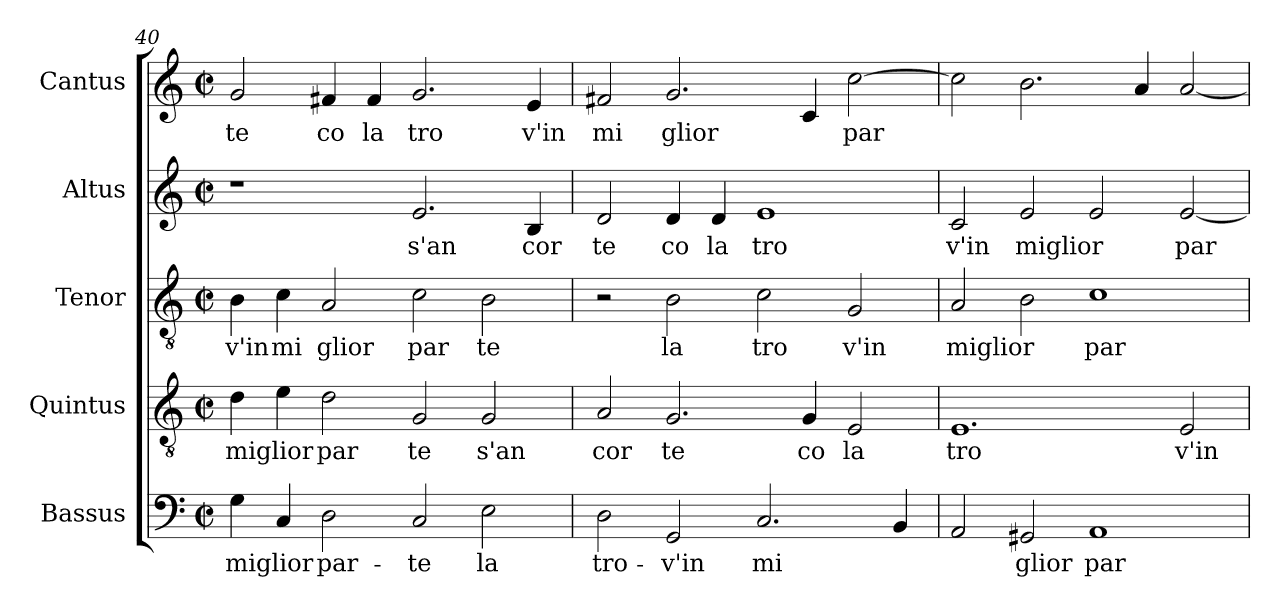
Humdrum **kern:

**kern	**text	**kern	**text	**kern	**text	**kern	**text	**kern	**text
*part5	*part5	*part4	*part4	*part3	*part3	*part2	*part2	*part1	*part1
*staff5	*staff5	*staff4	*staff4	*staff3	*staff3	*staff2	*staff2	*staff1	*staff1
*I"Bassus	*	*I"Quintus	*	*I"Tenor	*	*I"Altus	*	*I"Cantus	*
*clefF4	*	*clefGv2	*	*clefGv2	*	*clefG2	*	*clefG2	*
*k[]	*	*k[]	*	*k[]	*	*k[]	*	*k[]	*
*C:	*	*C:	*	*C:	*	*C:	*	*C:	*
*M2/2	*	*M2/2	*	*M2/2	*	*M2/2	*	*M2/2	*
*met(c|)	*	*met(c|)	*	*met(c|)	*	*met(c|)	*	*met(c|)	*
=40	=40	=40	=40	=40	=40	=40	=40	=40	=40
!	!LO:LY:b:cj	!	!LO:LY:b:cj	!	!LO:LY:b:cj	!	!	!	!LO:LY:b:cj
4G\	miglior	4d\	miglior	4B\	v'in	1r	.	2g/	te
!	!LO:LY:b:cj	!	!LO:LY:b:cj	!	!LO:LY:b:cj	!	!	!	!
4C/	.	4e\	.	4c\	mi	.	.	.	.
!	!LO:LY:b:cj	!	!LO:LY:b:cj	!	!LO:LY:b:cj	!	!	!	!LO:LY:b:cj
2D\	par-	2d\	par	2A/	glior	.	.	4f#X/	co
!	!	!	!	!	!	!	!	!	!LO:LY:b:cj
.	.	.	.	.	.	.	.	4f#/	la
!	!LO:LY:b:cj	!	!LO:LY:b:cj	!	!LO:LY:b:cj	!	!LO:LY:b:cj	!	!LO:LY:b:cj
2C/	-te	2G/	te	2c\	par	2.e/	s'an	2.g/	tro
!	!LO:LY:b:cj	!	!LO:LY:b:cj	!	!LO:LY:b:cj	!	!	!	!
2E\	la	2G/	s'an	2B\	te	.	.	.	.
!	!	!	!	!	!	!	!LO:LY:b:cj	!	!LO:LY:b:cj
.	.	.	.	.	.	4B/	cor	4e/	v'in
=41	=41	=41	=41	=41	=41	=41	=41	=41	=41
!	!LO:LY:b:cj	!	!LO:LY:b:cj	!	!	!	!LO:LY:b:cj	!	!LO:LY:b:cj
2D\	tro-	2A/	cor	2r	.	2d/	te	2f#X/	mi
!	!LO:LY:b:cj	!	!LO:LY:b:cj	!	!LO:LY:b:cj	!	!LO:LY:b:cj	!	!LO:LY:b:cj
2GG/	-v'in	2.G/	te	2B\	la	4d/	co	2.g/	glior
!	!	!	!	!	!	!	!LO:LY:b:cj	!	!
.	.	.	.	.	.	4d/	la	.	.
!	!LO:LY:b:cj	!	!	!	!LO:LY:b:cj	!	!LO:LY:b:cj	!	!
2.C/	mi-	.	.	2c\	tro	1e	tro	.	.
!	!	!	!LO:LY:b:cj	!	!	!	!	!	!LO:LY:b:cj
.	.	4G/	co	.	.	.	.	4c/	.
!	!	!	!LO:LY:b:cj	!	!LO:LY:b:cj	!	!	!	!LO:LY:b:cj
.	.	2E/	la	2G/	v'in	.	.	[>2cc\	par
!	!LO:LY:b:cj	!	!	!	!	!	!	!	!
4BB/	--	.	.	.	.	.	.	.	.
=42	=42	=42	=42	=42	=42	=42	=42	=42	=42
!	!LO:LY:b:cj	!	!LO:LY:b:cj	!	!LO:LY:b:cj	!	!LO:LY:b:cj	!	!LO:LY:b:cj
2AA/	--	1.E	tro	2A/	miglior	2c/	v'in	2cc\]	.
!	!LO:LY:b:cj	!	!	!	!LO:LY:b:cj	!	!LO:LY:b:cj	!	!LO:LY:b:cj
2GG#X/	-glior	.	.	2B\	.	2e/	miglior	2.b\	.
!	!LO:LY:b:cj	!	!	!	!LO:LY:b:cj	!	!LO:LY:b:cj	!	!
1AA	par-	.	.	1c	par	2e/	.	.	.
!	!	!	!	!	!	!	!	!	!LO:LY:b:cj
.	.	.	.	.	.	.	.	4a/	.
!	!	!	!LO:LY:b:cj	!	!	!	!LO:LY:b:cj	!	!LO:LY:b:cj
.	.	2E/	v'in	.	.	[<2e/	par	[<2a/	.
=	=	=	=	=	=	=	=	=	=
*-	*-	*-	*-	*-	*-	*-	*-	*-	*-
